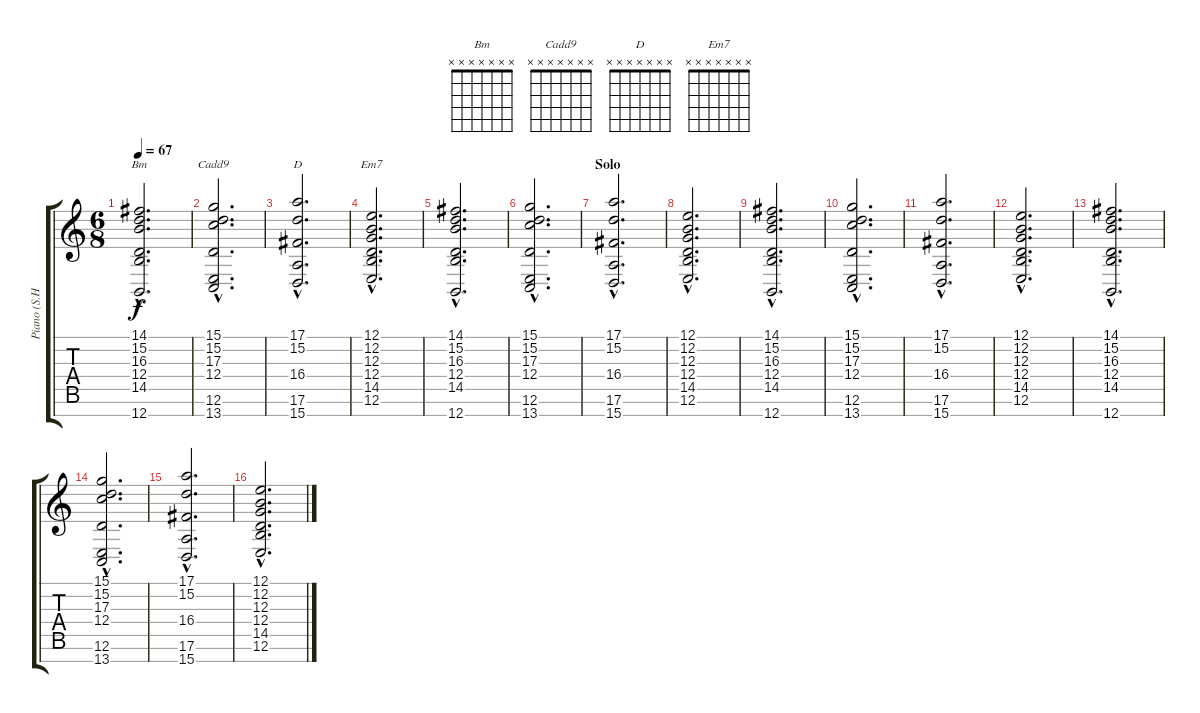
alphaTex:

\track ("Piano (S.Hogarth)" "Piano (S.H") {instrument acousticgrandpiano}
\staff {score tabs}
\tuning (E4 B3 G3 D3 A2 E2 B1) {hide}
\chord ("Bm" x x x x x x x)
\chord ("Cadd9" x x x x x x x)
\chord ("D" x x x x x x x)
\chord ("Em7" x x x x x x x)
\ts (6 8)
\tempo 67
\clef g2
\ks c
(14.1{hac} 15.2{hac} 16.3{hac} 12.4{hac} 14.5{hac} 12.7{hac}).2{d ch "Bm" dy f} |
(15.1{hac} 15.2{hac} 17.3{hac} 12.4{hac} 12.6{hac} 13.7{hac}).2{d ch "Cadd9"} |
(17.1{hac} 15.2{hac} 16.4{hac} 17.6{hac} 15.7{hac}).2{d ch "D"} |
(12.1{hac} 12.2{hac} 12.3{hac} 12.4{hac} 14.5{hac} 12.6{hac}).2{d ch "Em7"} |
(14.1{hac} 15.2{hac} 16.3{hac} 12.4{hac} 14.5{hac} 12.7{hac}).2{d} |
(15.1{hac} 15.2{hac} 17.3{hac} 12.4{hac} 12.6{hac} 13.7{hac}).2{d} |
\section ("" "Solo")
(17.1{hac} 15.2{hac} 16.4{hac} 17.6{hac} 15.7{hac}).2{d} |
(12.1{hac} 12.2{hac} 12.3{hac} 12.4{hac} 14.5{hac} 12.6{hac}).2{d} |
(14.1{hac} 15.2{hac} 16.3{hac} 12.4{hac} 14.5{hac} 12.7{hac}).2{d} |
(15.1{hac} 15.2{hac} 17.3{hac} 12.4{hac} 12.6{hac} 13.7{hac}).2{d} |
(17.1{hac} 15.2{hac} 16.4{hac} 17.6{hac} 15.7{hac}).2{d} |
(12.1{hac} 12.2{hac} 12.3{hac} 12.4{hac} 14.5{hac} 12.6{hac}).2{d} |
(14.1{hac} 15.2{hac} 16.3{hac} 12.4{hac} 14.5{hac} 12.7{hac}).2{d} |
(15.1{hac} 15.2{hac} 17.3{hac} 12.4{hac} 12.6{hac} 13.7{hac}).2{d} |
(17.1{hac} 15.2{hac} 16.4{hac} 17.6{hac} 15.7{hac}).2{d} |
(12.1{hac} 12.2{hac} 12.3{hac} 12.4{hac} 14.5{hac} 12.6{hac}).2{d}
